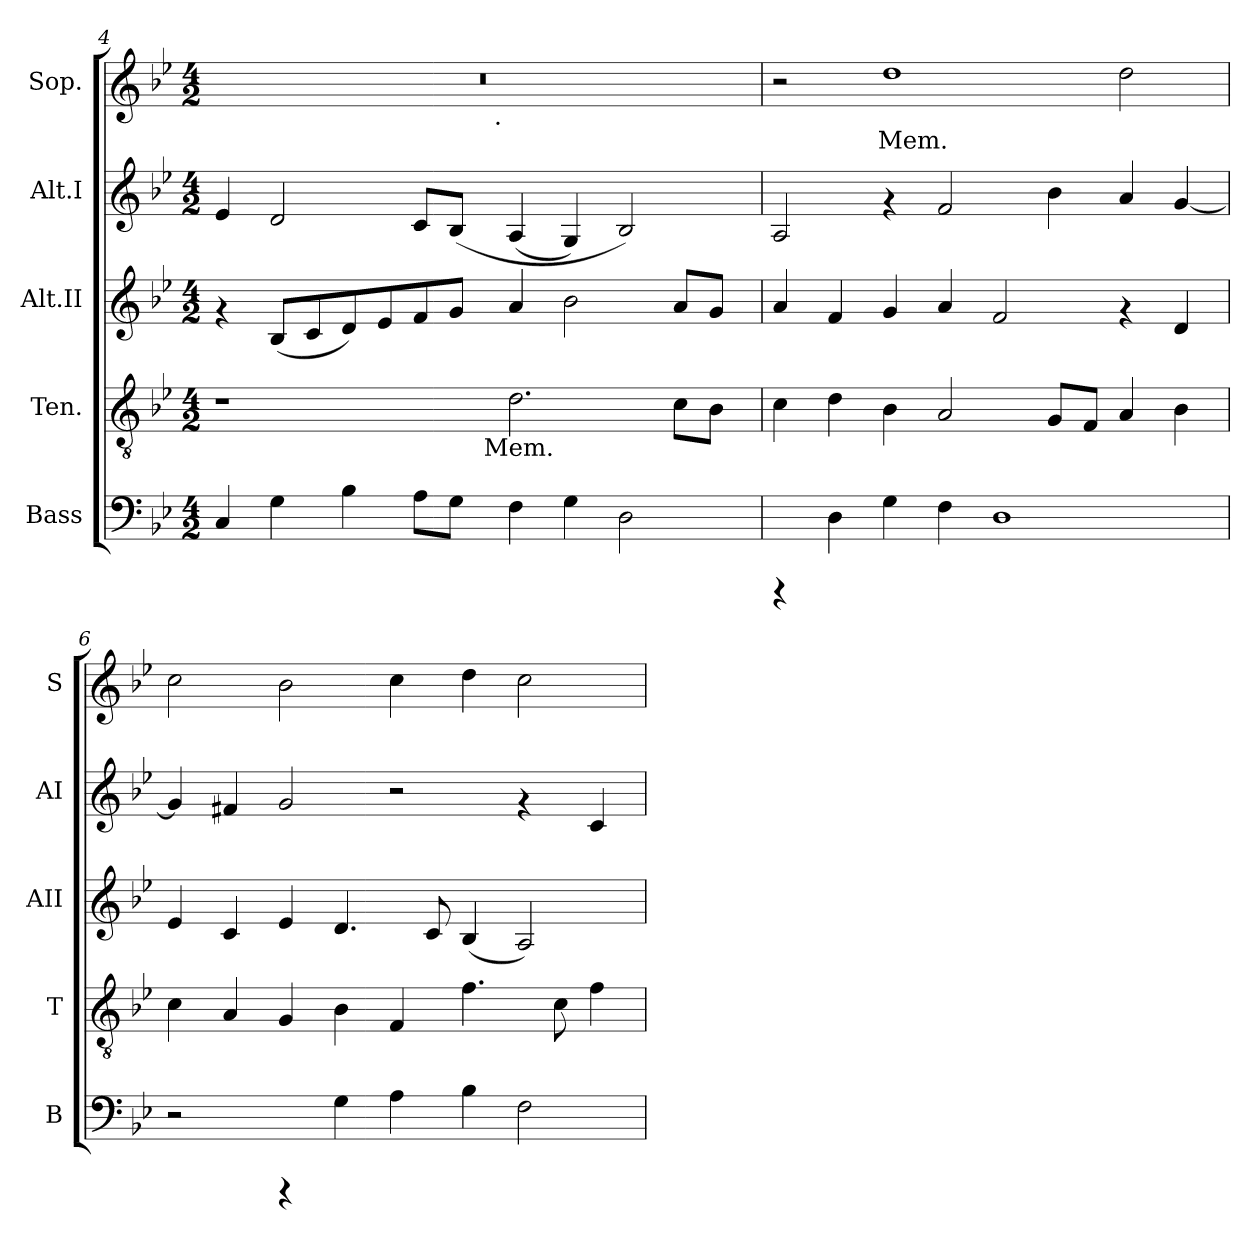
**kern	**text	**kern	**text	**kern	**text	**kern	**text	**kern	**text
*part5	*part5	*part4	*part4	*part3	*part3	*part2	*part2	*part1	*part1
*staff5	*staff5	*staff4	*staff4	*staff3	*staff3	*staff2	*staff2	*staff1	*staff1
*I"Bass	*	*I"Ten.	*	*I"Alt.II	*	*I"Alt.I	*	*I"Sop.	*
*I'B	*	*I'T	*	*I'AII	*	*I'AI	*	*I'S	*
*clefF4	*	*clefGv2	*	*clefG2	*	*clefG2	*	*clefG2	*
*k[b-e-]	*	*k[b-e-]	*	*k[b-e-]	*	*k[b-e-]	*	*k[b-e-]	*
*B-:	*	*B-:	*	*B-:	*	*B-:	*	*B-:	*
*M4/2	*	*M4/2	*	*M4/2	*	*M4/2	*	*M4/2	*
=4	=4	=4	=4	=4	=4	=4	=4	=4	=4
!	!LO:LY:b:cj	!	!	!	!	!	!LO:LY:b:cj	!	!
*	*	*^	*	*	*	*	*	*^	*
4C/	.	1r	2ryy	.	4rf	.	4e-/	.	0r	2ryy	.
!	!LO:LY:b:cj	!	!	!	!	!LO:LY:b:cj	!	!LO:LY:b:cj	!	!	!
4G\	.	.	.	.	(>8B-/L	.	2d/	.	.	.	.
!	!	!	!	!	!	!LO:LY:b:cj	!	!	!	!	!
.	.	.	.	.	8c/	.	.	.	.	.	.
!	!LO:LY:b:cj	!	!	!	!	!LO:LY:b:cj	!	!	!	!	!
4B-\	.	.	4ryy	.	8d/)	.	.	.	.	4...ryy	.
!	!	!	!	!	!	!LO:LY:b:cj	!	!	!	!	!
.	.	.	.	.	8e-/	.	.	.	.	.	.
!	!LO:LY:b:cj	!	!	!	!	!LO:LY:b:cj	!	!LO:LY:b:cj	!	!	!
8A\L	.	.	8ryy	.	8f/	.	8c/L	.	.	.	.
!	!LO:LY:b:cj	!	!	!	!	!LO:LY:b:cj	!	!LO:LY:b:cj	!	!	!
8G\J	.	.	16ryy	.	8g/J	.	(>8B-/J	.	.	.	.
.	.	.	64ryy	.	.	.	.	.	.	.	.
!	!	!	!LO:TX:b:t=Mem.	!	!	!	!	!	!	!	!
.	.	.	1ryy	.	.	.	.	.	.	.	.
!	!	!	!	!	!	!	!	!	!	!LO:TX:b:t=.	!
.	.	.	.	.	.	.	.	.	.	1ryy	.
!	!LO:LY:b:cj	!	!	!LO:LY:b:cj	!	!LO:LY:b:cj	!	!LO:LY:b:cj	!	!	!
4F\	.	2.d\	.	.	4a/	.	(<4A/	.	.	.	.
!	!LO:LY:b:cj	!	!	!	!	!LO:LY:b:cj	!	!LO:LY:b:cj	!	!	!
4G\	.	.	.	.	2b-\	.	4G/)	.	.	.	.
!	!LO:LY:b:cj	!	!	!	!	!	!	!LO:LY:b:cj	!	!	!
2D\	.	.	.	.	.	.	2B-/)	.	.	.	.
!	!	!	!	!LO:LY:b:cj	!	!LO:LY:b:cj	!	!	!	!	!
.	.	8c\L	.	.	8a/L	.	.	.	.	.	.
!	!	!	!	!LO:LY:b:cj	!	!LO:LY:b:cj	!	!	!	!	!
.	.	8B-\J	.	.	8g/J	.	.	.	.	.	.
.	.	.	32.ryy	.	.	.	.	.	.	.	.
.	.	.	.	.	.	.	.	.	.	32ryy	.
=5	=5	=5	=5	=5	=5	=5	=5	=5	=5	=5	=5
!	!	!	!	!LO:LY:b:cj	!	!LO:LY:b:cj	!	!LO:LY:b:cj	!	!	!
*	*	*v	*v	*	*	*	*	*	*v	*v	*
4rCCC	.	4c\	.	4a/	.	2A/	.	2r	.
!	!LO:LY:b:cj	!	!LO:LY:b:cj	!	!LO:LY:b:cj	!	!	!	!
4D\	.	4d\	.	4f/	.	.	.	.	.
!	!LO:LY:b:cj	!	!LO:LY:b:cj	!	!LO:LY:b:cj	!	!	!	!LO:LY:b:cj
4G\	.	4B-\	.	4g/	.	4rf	.	1dd	Mem.
!	!LO:LY:b:cj	!	!LO:LY:b:cj	!	!LO:LY:b:cj	!	!LO:LY:b:cj	!	!
4F\	.	2A/	.	4a/	.	2f/	.	.	.
!	!LO:LY:b:cj	!	!	!	!LO:LY:b:cj	!	!	!	!
1D	.	.	.	2f/	.	.	.	.	.
!	!	!	!LO:LY:b:cj	!	!	!	!LO:LY:b:cj	!	!
.	.	8G/L	.	.	.	4b-\	.	.	.
!	!	!	!LO:LY:b:cj	!	!	!	!	!	!
.	.	8F/J	.	.	.	.	.	.	.
!	!	!	!LO:LY:b:cj	!	!	!	!LO:LY:b:cj	!	!LO:LY:b:cj
.	.	4A/	.	4rf	.	4a/	.	2dd\	.
!	!	!	!LO:LY:b:cj	!	!LO:LY:b:cj	!	!LO:LY:b:cj	!	!
.	.	4B-\	.	4d/	.	[<4g/	.	.	.
!!LO:PB:g=z
=6	=6	=6	=6	=6	=6	=6	=6	=6	=6
!	!	!	!LO:LY:b:cj	!	!LO:LY:b:cj	!	!LO:LY:b:cj	!	!LO:LY:b:cj
2r	.	4c\	.	4e-/	.	4g/]	.	2cc\	.
!	!	!	!LO:LY:b:cj	!	!LO:LY:b:cj	!	!LO:LY:b:cj	!	!
.	.	4A/	.	4c/	.	4f#X/	.	.	.
!	!	!	!LO:LY:b:cj	!	!LO:LY:b:cj	!	!LO:LY:b:cj	!	!LO:LY:b:cj
4rCCC	.	4G/	.	4e-/	.	2g/	.	2b-\	.
!	!LO:LY:b:cj	!	!LO:LY:b:cj	!	!LO:LY:b:cj	!	!	!	!
4G\	.	4B-\	.	4.d/	.	.	.	.	.
!	!LO:LY:b:cj	!	!LO:LY:b:cj	!	!	!	!	!	!LO:LY:b:cj
4A\	.	4F/	.	.	.	2r	.	4cc\	.
!	!	!	!	!	!LO:LY:b:cj	!	!	!	!
.	.	.	.	8c/	.	.	.	.	.
!	!LO:LY:b:cj	!	!LO:LY:b:cj	!	!LO:LY:b:cj	!	!	!	!LO:LY:b:cj
4B-\	.	4.f\	.	(>4B-/	.	.	.	4dd\	.
!	!LO:LY:b:cj	!	!	!	!LO:LY:b:cj	!	!	!	!LO:LY:b:cj
2F\	.	.	.	2A/)	.	4rf	.	2cc\	.
!	!	!	!LO:LY:b:cj	!	!	!	!	!	!
.	.	8c\	.	.	.	.	.	.	.
!	!	!	!LO:LY:b:cj	!	!	!	!LO:LY:b:cj	!	!
.	.	4f\	.	.	.	4c/	.	.	.
=	=	=	=	=	=	=	=	=	=
*-	*-	*-	*-	*-	*-	*-	*-	*-	*-
